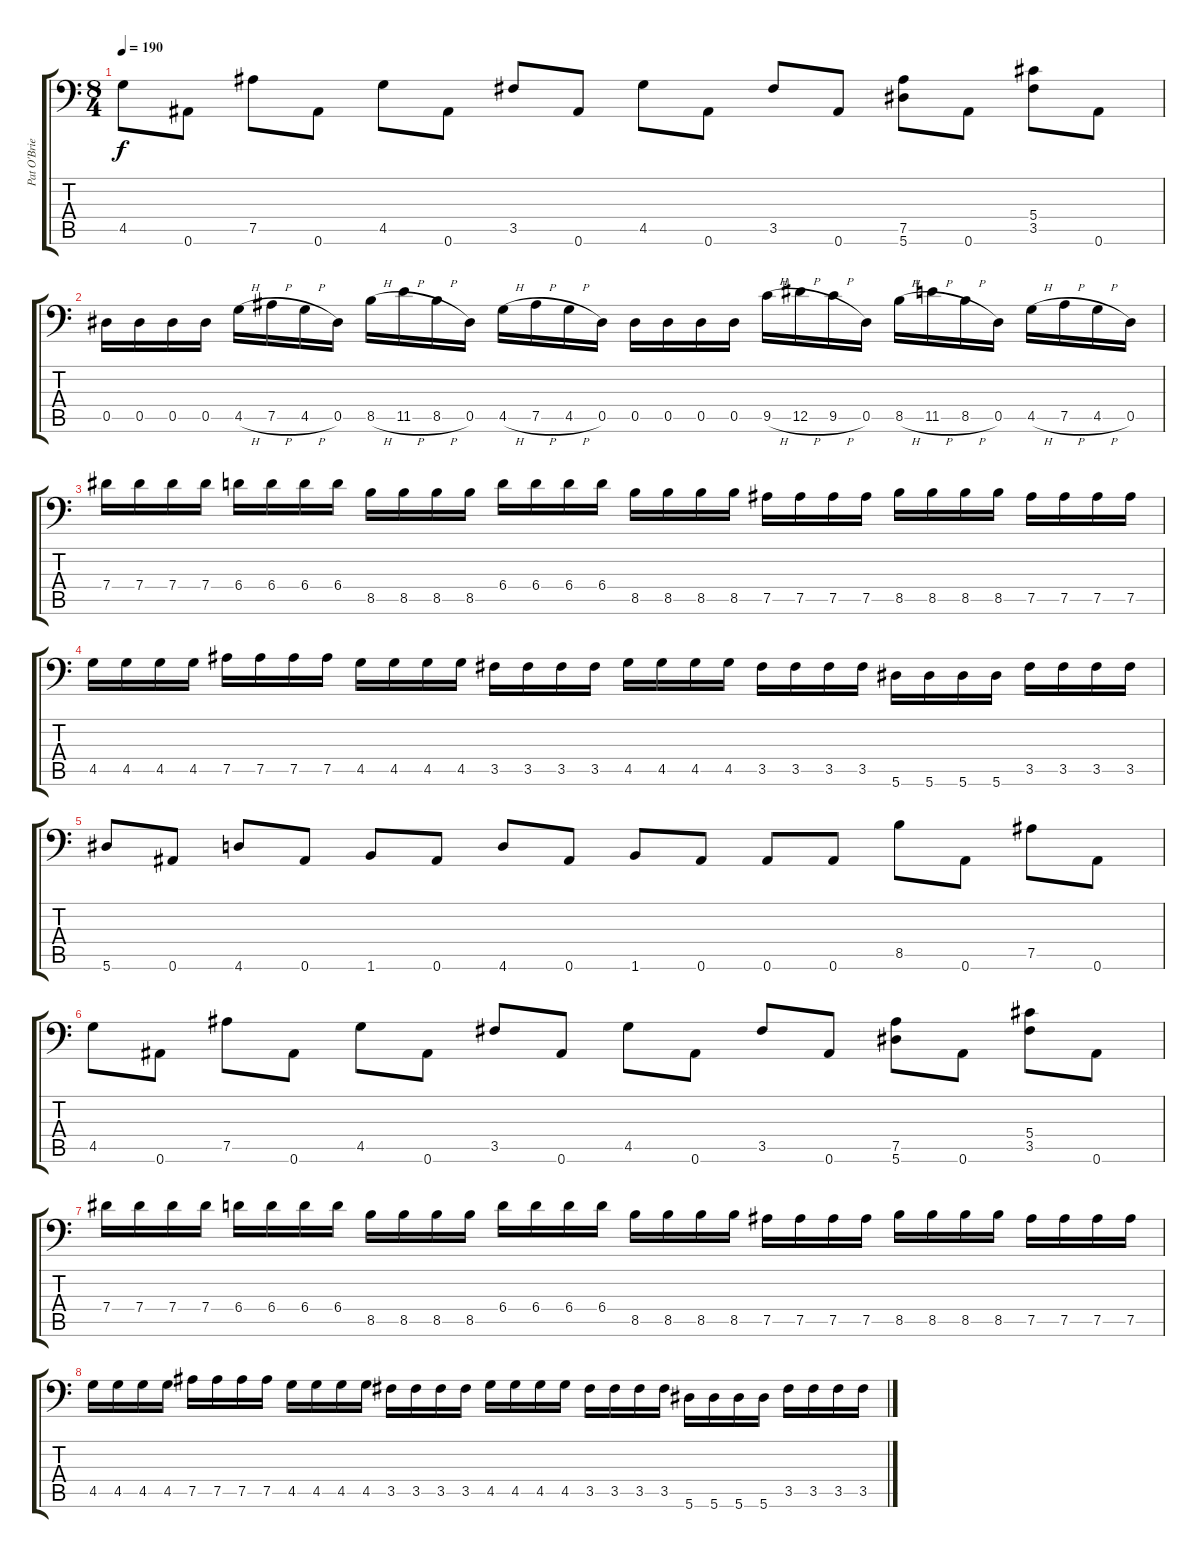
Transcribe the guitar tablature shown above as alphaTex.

\track ("Pat O'Brien" "Pat O'Brie") {instrument distortionguitar}
\staff {score tabs}
\tuning (Bb3 F3 Db3 Ab2 Eb2 Bb1) {hide}
\ts (8 4)
\tempo 190
\clef f4
\ks c
4.5.8{dy f} 0.6.8 7.5.8 0.6.8 4.5.8 0.6.8 3.5.8 0.6.8 4.5.8 0.6.8 3.5.8 0.6.8 (7.5 5.6).8 0.6.8 (5.4 3.5).8 0.6.8 |
0.5.16 0.5.16 0.5.16 0.5.16 4.5{h}.16 7.5{h}.16 4.5{h}.16 0.5.16 8.5{h}.16 11.5{h}.16 8.5{h}.16 0.5.16 4.5{h}.16 7.5{h}.16 4.5{h}.16 0.5.16 0.5.16 0.5.16 0.5.16 0.5.16 9.5{h}.16 12.5{h}.16 9.5{h}.16 0.5.16 8.5{h}.16 11.5{h}.16 8.5{h}.16 0.5.16 4.5{h}.16 7.5{h}.16 4.5{h}.16 0.5.16 |
7.4.16 7.4.16 7.4.16 7.4.16 6.4.16 6.4.16 6.4.16 6.4.16 8.5.16 8.5.16 8.5.16 8.5.16 6.4.16 6.4.16 6.4.16 6.4.16 8.5.16 8.5.16 8.5.16 8.5.16 7.5.16 7.5.16 7.5.16 7.5.16 8.5.16 8.5.16 8.5.16 8.5.16 7.5.16 7.5.16 7.5.16 7.5.16 |
4.5.16 4.5.16 4.5.16 4.5.16 7.5.16 7.5.16 7.5.16 7.5.16 4.5.16 4.5.16 4.5.16 4.5.16 3.5.16 3.5.16 3.5.16 3.5.16 4.5.16 4.5.16 4.5.16 4.5.16 3.5.16 3.5.16 3.5.16 3.5.16 5.6.16 5.6.16 5.6.16 5.6.16 3.5.16 3.5.16 3.5.16 3.5.16 |
5.6.8 0.6.8 4.6.8 0.6.8 1.6.8 0.6.8 4.6.8 0.6.8 1.6.8 0.6.8 0.6.8 0.6.8 8.5.8 0.6.8 7.5.8 0.6.8 |
4.5.8 0.6.8 7.5.8 0.6.8 4.5.8 0.6.8 3.5.8 0.6.8 4.5.8 0.6.8 3.5.8 0.6.8 (7.5 5.6).8 0.6.8 (5.4 3.5).8 0.6.8 |
7.4.16 7.4.16 7.4.16 7.4.16 6.4.16 6.4.16 6.4.16 6.4.16 8.5.16 8.5.16 8.5.16 8.5.16 6.4.16 6.4.16 6.4.16 6.4.16 8.5.16 8.5.16 8.5.16 8.5.16 7.5.16 7.5.16 7.5.16 7.5.16 8.5.16 8.5.16 8.5.16 8.5.16 7.5.16 7.5.16 7.5.16 7.5.16 |
4.5.16 4.5.16 4.5.16 4.5.16 7.5.16 7.5.16 7.5.16 7.5.16 4.5.16 4.5.16 4.5.16 4.5.16 3.5.16 3.5.16 3.5.16 3.5.16 4.5.16 4.5.16 4.5.16 4.5.16 3.5.16 3.5.16 3.5.16 3.5.16 5.6.16 5.6.16 5.6.16 5.6.16 3.5.16 3.5.16 3.5.16 3.5.16
